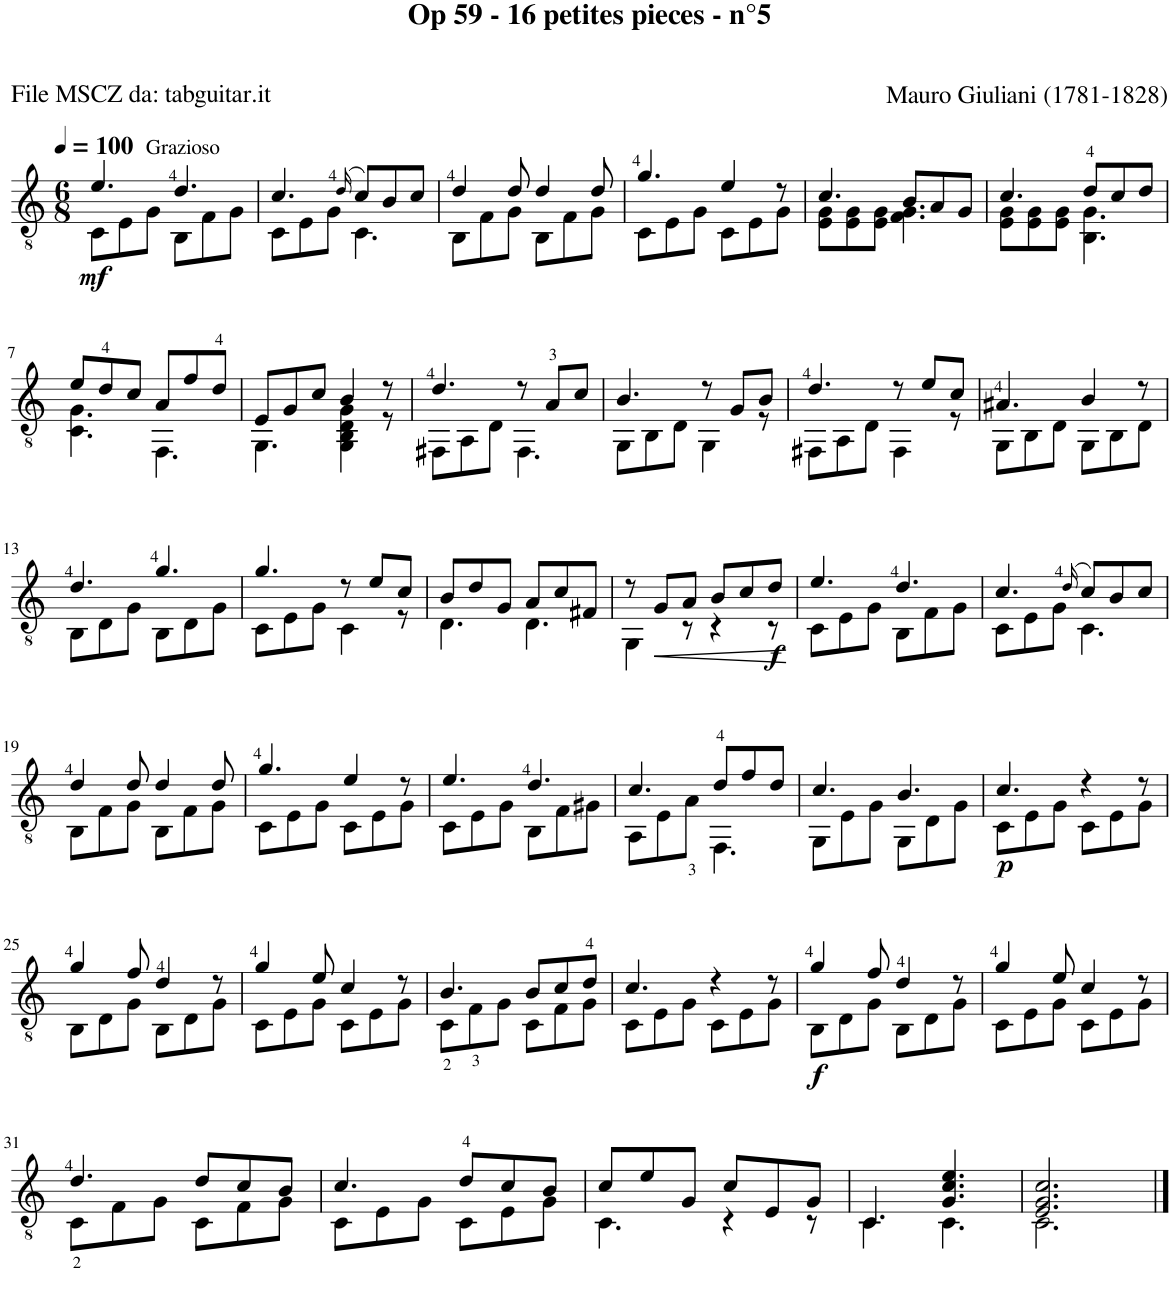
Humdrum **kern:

**kern	**dynam
*part1	*part1
*staff1	*staff1
*I"Guitar	*
*I'Guit.	*
*clefGv2	*
*k[]	*
*M6/8	*
*MM100	*
=1	=1
*^	*
!	!	!LO:DY:b
4.e/	8C\L	mf
.	8E\	.
!	!LO:TX:a:t=Grazioso	!
.	8G\J	.
4.d/	8BB\L	.
.	8F\	.
.	8G\J	.
=2	=2	=2
4.c/	8C\L	.
.	8E\	.
.	8G\J	.
(16qd/	.	.
8c/L)	4.C\	.
8B/	.	.
8c/J	.	.
=3	=3	=3
4d/	8BB\L	.
.	8F\	.
8d/	8G\J	.
4d/	8BB\L	.
.	8F\	.
8d/	8G\J	.
=4	=4	=4
4.g/	8C\L	.
.	8E\	.
.	8G\J	.
4e/	8C\L	.
.	8E\	.
8r	8G\J	.
=5	=5	=5
4.c/	8E\ 8G\L	.
.	8E\ 8G\	.
.	8E\ 8G\J	.
8B/L	4.F\ 4.G\	.
8A/	.	.
8G/J	.	.
=6	=6	=6
4.c/	8E\ 8G\L	.
.	8E\ 8G\	.
.	8E\ 8G\J	.
8d/L	4.BB\ 4.G\	.
8c/	.	.
8d/J	.	.
!!LO:LB:g=z	!!
=7	=7	=7
8e/L	4.C\ 4.G\	.
8d/	.	.
8c/J	.	.
8A/L	4.FF\	.
8f/	.	.
8d/J	.	.
=8	=8	=8
8E/L	4.GG\	.
8G/	.	.
8c/J	.	.
4B/	4GG\ 4BB\ 4D\ 4G\	.
8r	8r	.
=9	=9	=9
4.d/	8FF#X\L	.
.	8AA\	.
.	8D\J	.
8r	4.FF#\	.
8A/L	.	.
8c/J	.	.
=10	=10	=10
4.B/	8GG\L	.
.	8BB\	.
.	8D\J	.
8r	4GG\	.
8G/L	.	.
8B/J	8r	.
=11	=11	=11
4.d/	8FF#X\L	.
.	8AA\	.
.	8D\J	.
8r	4FF#\	.
8e/L	.	.
8c/J	8r	.
=12	=12	=12
4.A#X/	8GG\L	.
.	8BB\	.
.	8D\J	.
4B/	8GG\L	.
.	8BB\	.
8r	8D\J	.
!!LO:LB:g=z	!!
=13	=13	=13
4.d/	8BB\L	.
.	8D\	.
.	8G\J	.
4.g/	8BB\L	.
.	8D\	.
.	8G\J	.
=14	=14	=14
4.g/	8C\L	.
.	8E\	.
.	8G\J	.
8r	4C\	.
8e/L	.	.
8c/J	8r	.
=15	=15	=15
8B/L	4.D\	.
8d/	.	.
8G/J	.	.
8A/L	4.D\	.
8c/	.	.
8F#X/J	.	.
=16	=16	=16
8r	4GG\	.
!	!	!LO:HP:b
8G/L	.	<
8A/J	8r	.
8B/L	4r	.
8c/	.	.
!	!	!LO:DY:b
8d/J	8r	f
*v	*v	*
.	[
=17	=17
*^	*
4.e/	8C\L	.
.	8E\	.
.	8G\J	.
4.d/	8BB\L	.
.	8F\	.
.	8G\J	.
=18	=18	=18
4.c/	8C\L	.
.	8E\	.
.	8G\J	.
(16qd/	.	.
8c/L)	4.C\	.
8B/	.	.
8c/J	.	.
!!LO:LB:g=z	!!
=19	=19	=19
4d/	8BB\L	.
.	8F\	.
8d/	8G\J	.
4d/	8BB\L	.
.	8F\	.
8d/	8G\J	.
=20	=20	=20
4.g/	8C\L	.
.	8E\	.
.	8G\J	.
4e/	8C\L	.
.	8E\	.
8r	8G\J	.
=21	=21	=21
4.e/	8C\L	.
.	8E\	.
.	8G\J	.
4.d/	8BB\L	.
.	8F\	.
.	8G#X\J	.
=22	=22	=22
4.c/	8AA\L	.
.	8E\	.
.	8A\J	.
8d/L	4.FF\	.
8f/	.	.
8d/J	.	.
=23	=23	=23
4.c/	8GG\L	.
.	8E\	.
.	8G\J	.
4.B/	8GG\L	.
.	8D\	.
.	8G\J	.
=24	=24	=24
!	!	!LO:DY:b
4.c/	8C\L	p
.	8E\	.
.	8G\J	.
4r	8C\L	.
.	8E\	.
8r	8G\J	.
!!LO:LB:g=z	!!
=25	=25	=25
4g/	8BB\L	.
.	8D\	.
8f/	8G\J	.
4d/	8BB\L	.
.	8D\	.
8r	8G\J	.
=26	=26	=26
4g/	8C\L	.
.	8E\	.
8e/	8G\J	.
4c/	8C\L	.
.	8E\	.
8r	8G\J	.
=27	=27	=27
4.B/	8C\L	.
.	8F\	.
.	8G\J	.
8B/L	8C\L	.
8c/	8F\	.
8d/J	8G\J	.
=28	=28	=28
4.c/	8C\L	.
.	8E\	.
.	8G\J	.
4r	8C\L	.
.	8E\	.
8r	8G\J	.
=29	=29	=29
!	!	!LO:DY:b
4g/	8BB\L	f
.	8D\	.
8f/	8G\J	.
4d/	8BB\L	.
.	8D\	.
8r	8G\J	.
=30	=30	=30
4g/	8C\L	.
.	8E\	.
8e/	8G\J	.
4c/	8C\L	.
.	8E\	.
8r	8G\J	.
!!LO:LB:g=z	!!
=31	=31	=31
4.d/	8C\L	.
.	8F\	.
.	8G\J	.
8d/L	8C\L	.
8c/	8F\	.
8B/J	8G\J	.
=32	=32	=32
4.c/	8C\L	.
.	8E\	.
.	8G\J	.
8d/L	8C\L	.
8c/	8E\	.
8B/J	8G\J	.
=33	=33	=33
8c/L	4.C\	.
8e/	.	.
8G/J	.	.
8c/L	4r	.
8E/	.	.
8G/J	8r	.
=34	=34	=34
4.C/	4.C\	.
4.G/ 4.c/ 4.e/	4.C\	.
=35	=35	=35
2.E/ 2.G/ 2.c/	2.C\	.
*v	*v	*
==	==
*-	*-
